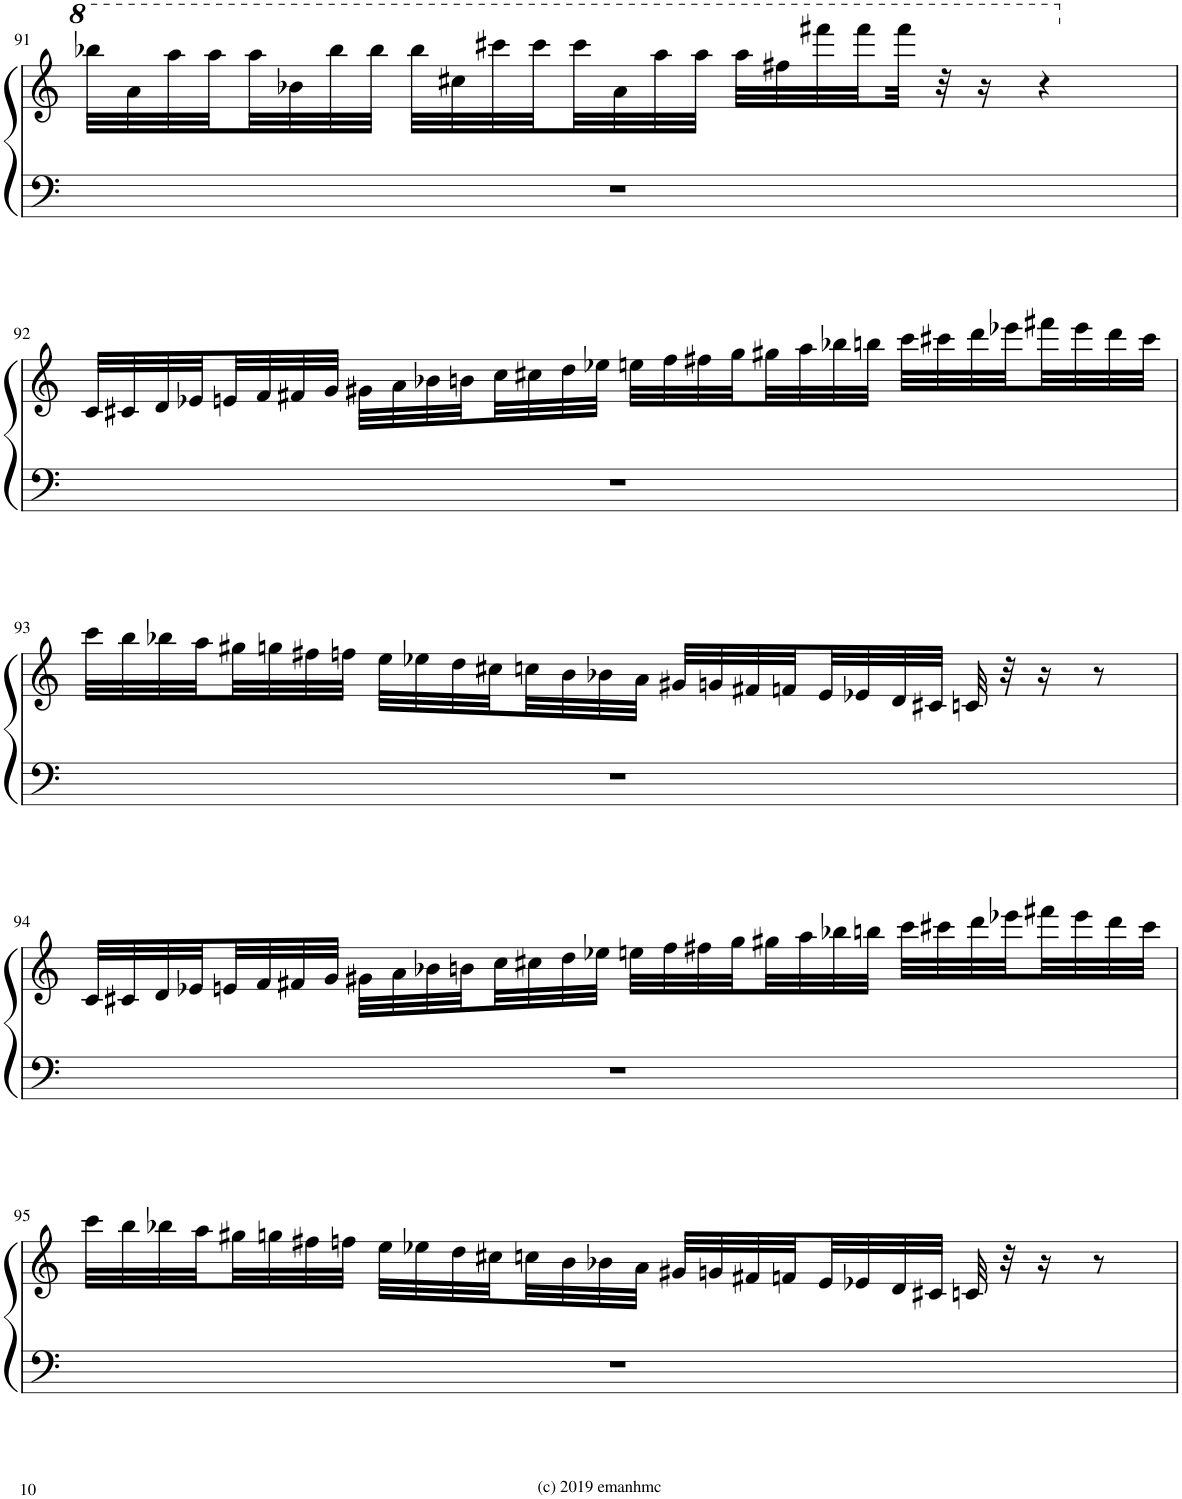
**kern	**kern
*part1	*part1
*staff2	*staff1
*I"Piano	*
*I'Pno.	*
!!LO:PB:g=z
*clefF4	*clefG2
*k[]	*k[]
*M4/4	*M4/4
*met(c)	*met(c)
=91	=91
1r	32bbb-X\LLL
.	32aa\
.	32aaa\
.	32aaa\
.	32aaa\
.	32bb-X\
.	32bbb-\
.	32bbb-\JJJ
.	32bbb-\LLL
.	32ccc#X\
.	32cccc#X\
.	32cccc#\
.	32cccc#\
.	32aa\
.	32aaa\
.	32aaa\JJJ
.	32aaa\LLL
.	32fff#X\
.	32ffff#X\
.	32ffff#\
.	32ffff#\JJJ
.	32r
.	16r
.	4r
!!LO:LB:g=z
=92	=92
1r	32c/LLL
.	32c#X/
.	32d/
.	32e-X/
.	32en/
.	32f/
.	32f#X/
.	32g/JJJ
.	32g#X\LLL
.	32a\
.	32b-X\
.	32bn\
.	32cc\
.	32cc#X\
.	32dd\
.	32ee-X\JJJ
.	32een\LLL
.	32ff\
.	32ff#X\
.	32gg\
.	32gg#X\
.	32aa\
.	32bb-X\
.	32bbn\JJJ
.	32ccc\LLL
.	32ccc#X\
.	32ddd\
.	32eee-X\
.	32fff#X\
.	32eee-\
.	32ddd\
.	32ccc#\JJJ
!!LO:LB:g=z
=93	=93
1r	32ccc\LLL
.	32bb\
.	32bb-X\
.	32aa\
.	32gg#X\
.	32ggn\
.	32ff#X\
.	32ffn\JJJ
.	32ee\LLL
.	32ee-X\
.	32dd\
.	32cc#X\
.	32ccn\
.	32b\
.	32b-X\
.	32a\JJJ
.	32g#X/LLL
.	32gn/
.	32f#X/
.	32fn/
.	32e/
.	32e-X/
.	32d/
.	32c#X/JJJ
.	32cn/
.	32r
.	16r
.	8r
!!LO:LB:g=z
=94	=94
1r	32c/LLL
.	32c#X/
.	32d/
.	32e-X/
.	32en/
.	32f/
.	32f#X/
.	32g/JJJ
.	32g#X\LLL
.	32a\
.	32b-X\
.	32bn\
.	32cc\
.	32cc#X\
.	32dd\
.	32ee-X\JJJ
.	32een\LLL
.	32ff\
.	32ff#X\
.	32gg\
.	32gg#X\
.	32aa\
.	32bb-X\
.	32bbn\JJJ
.	32ccc\LLL
.	32ccc#X\
.	32ddd\
.	32eee-X\
.	32fff#X\
.	32eee-\
.	32ddd\
.	32ccc#\JJJ
!!LO:LB:g=z
=95	=95
1r	32ccc\LLL
.	32bb\
.	32bb-X\
.	32aa\
.	32gg#X\
.	32ggn\
.	32ff#X\
.	32ffn\JJJ
.	32ee\LLL
.	32ee-X\
.	32dd\
.	32cc#X\
.	32ccn\
.	32b\
.	32b-X\
.	32a\JJJ
.	32g#X/LLL
.	32gn/
.	32f#X/
.	32fn/
.	32e/
.	32e-X/
.	32d/
.	32c#X/JJJ
.	32cn/
.	32r
.	16r
.	8r
=	=
*-	*-
